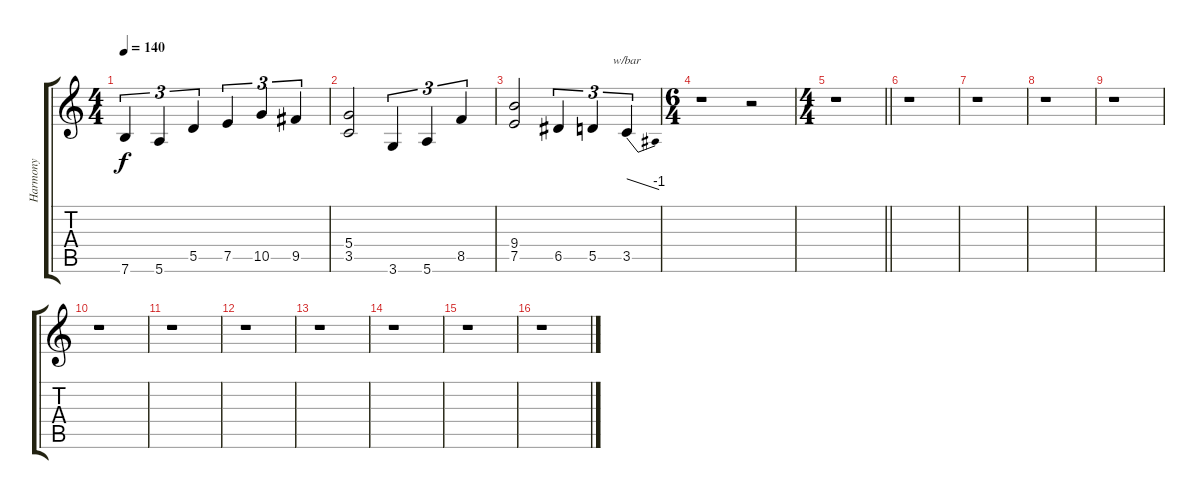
\track ("Harmony" "Harmony") {instrument overdrivenguitar}
\staff {score tabs}
\tuning (E4 B3 G3 D3 A2 E2) {hide}
\ts (4 4)
\tempo 140
\clef g2
\ks c
7.6.4{tu (3 2) dy f} 5.6.4{tu (3 2)} 5.5.4{tu (3 2)} 7.5.4{tu (3 2)} 10.5.4{tu (3 2)} 9.5.4{tu (3 2)} |
(5.4 3.5).2 3.6.4{tu (3 2)} 5.6.4{tu (3 2)} 8.5.4{tu (3 2)} |
(9.4 7.5).2 6.5.4{tu (3 2)} 5.5.4{tu (3 2)} 3.5.4{tu (3 2) tbe (dive default 0 0 60 -4)} |
\ts (6 4)
r.1 r.2 |
\ts (4 4)
\barLineRight lightlight
r.1 |
r.1 |
r.1 |
r.1 |
r.1 |
r.1 |
r.1 |
r.1 |
r.1 |
r.1 |
r.1 |
r.1
